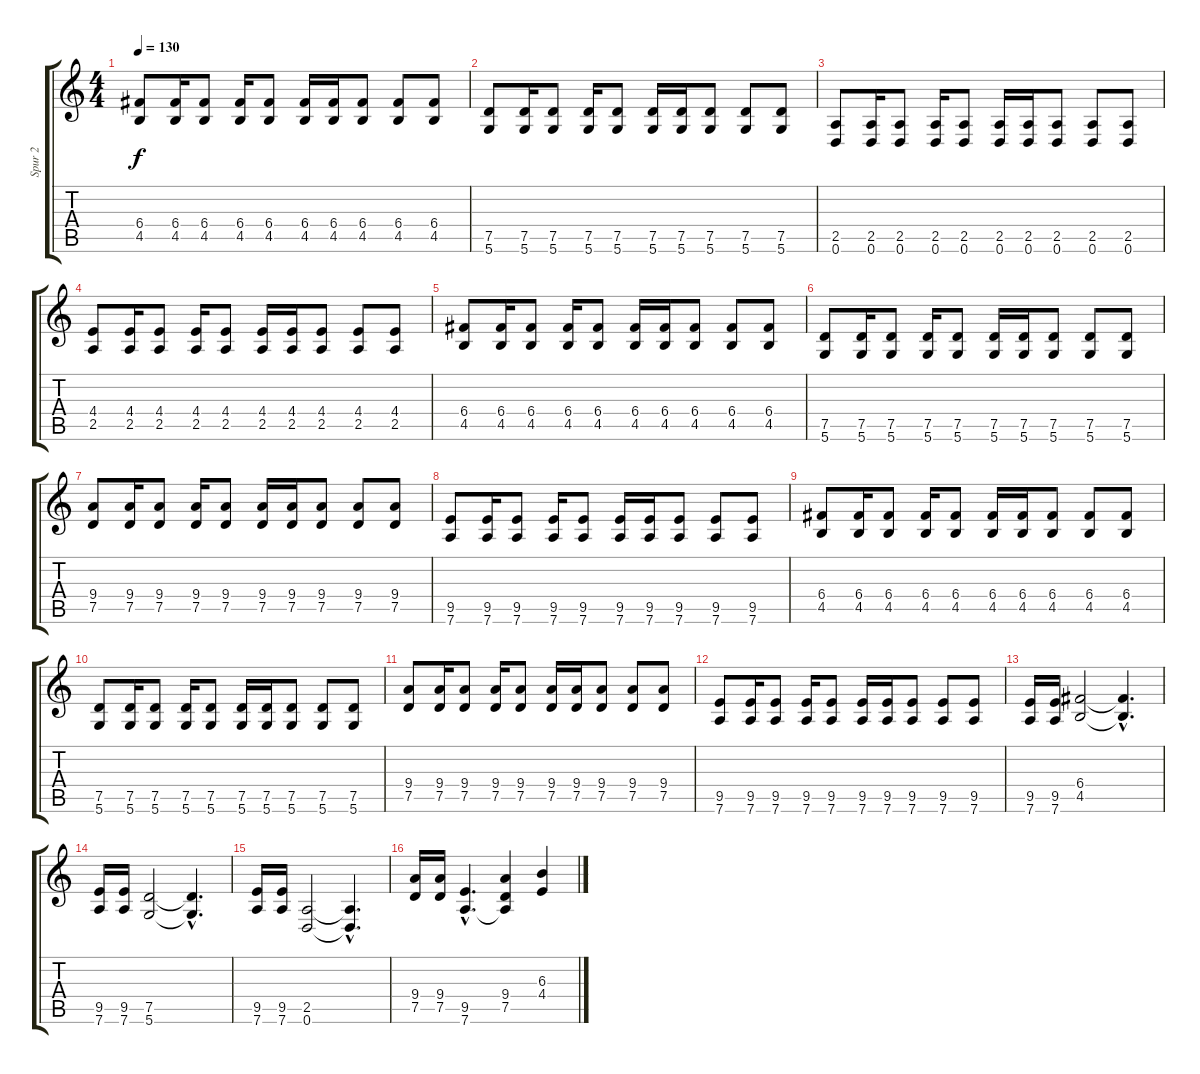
\track ("Spur 2" "Spur 2") {instrument overdrivenguitar}
\staff {score tabs}
\tuning (D4 A3 F3 C3 G2 D2) {hide}
\ts (4 4)
\tempo 130
\clef g2
\ks c
(6.4 4.5).8{dy f} (6.4 4.5).16 (6.4 4.5).8 (6.4 4.5).16 (6.4 4.5).8 (6.4 4.5).16 (6.4 4.5).16 (6.4 4.5).8 (6.4 4.5).8 (6.4 4.5).8 |
(7.5 5.6).8 (7.5 5.6).16 (7.5 5.6).8 (7.5 5.6).16 (7.5 5.6).8 (7.5 5.6).16 (7.5 5.6).16 (7.5 5.6).8 (7.5 5.6).8 (7.5 5.6).8 |
(2.5 0.6).8 (2.5 0.6).16 (2.5 0.6).8 (2.5 0.6).16 (2.5 0.6).8 (2.5 0.6).16 (2.5 0.6).16 (2.5 0.6).8 (2.5 0.6).8 (2.5 0.6).8 |
(4.4 2.5).8 (4.4 2.5).16 (4.4 2.5).8 (4.4 2.5).16 (4.4 2.5).8 (4.4 2.5).16 (4.4 2.5).16 (4.4 2.5).8 (4.4 2.5).8 (4.4 2.5).8 |
(6.4 4.5).8 (6.4 4.5).16 (6.4 4.5).8 (6.4 4.5).16 (6.4 4.5).8 (6.4 4.5).16 (6.4 4.5).16 (6.4 4.5).8 (6.4 4.5).8 (6.4 4.5).8 |
(7.5 5.6).8 (7.5 5.6).16 (7.5 5.6).8 (7.5 5.6).16 (7.5 5.6).8 (7.5 5.6).16 (7.5 5.6).16 (7.5 5.6).8 (7.5 5.6).8 (7.5 5.6).8 |
(9.4 7.5).8 (9.4 7.5).16 (9.4 7.5).8 (9.4 7.5).16 (9.4 7.5).8 (9.4 7.5).16 (9.4 7.5).16 (9.4 7.5).8 (9.4 7.5).8 (9.4 7.5).8 |
(9.5 7.6).8 (9.5 7.6).16 (9.5 7.6).8 (9.5 7.6).16 (9.5 7.6).8 (9.5 7.6).16 (9.5 7.6).16 (9.5 7.6).8 (9.5 7.6).8 (9.5 7.6).8 |
(6.4 4.5).8 (6.4 4.5).16 (6.4 4.5).8 (6.4 4.5).16 (6.4 4.5).8 (6.4 4.5).16 (6.4 4.5).16 (6.4 4.5).8 (6.4 4.5).8 (6.4 4.5).8 |
(7.5 5.6).8 (7.5 5.6).16 (7.5 5.6).8 (7.5 5.6).16 (7.5 5.6).8 (7.5 5.6).16 (7.5 5.6).16 (7.5 5.6).8 (7.5 5.6).8 (7.5 5.6).8 |
(9.4 7.5).8 (9.4 7.5).16 (9.4 7.5).8 (9.4 7.5).16 (9.4 7.5).8 (9.4 7.5).16 (9.4 7.5).16 (9.4 7.5).8 (9.4 7.5).8 (9.4 7.5).8 |
(9.5 7.6).8 (9.5 7.6).16 (9.5 7.6).8 (9.5 7.6).16 (9.5 7.6).8 (9.5 7.6).16 (9.5 7.6).16 (9.5 7.6).8 (9.5 7.6).8 (9.5 7.6).8 |
(9.5 7.6).16 (9.5 7.6).16 (6.4 4.5).2 (6.4{hac t} 4.5{hac t}).4{d} |
(9.5 7.6).16 (9.5 7.6).16 (7.5 5.6).2 (7.5{hac t} 5.6{hac t}).4{d} |
(9.5 7.6).16 (9.5 7.6).16 (2.5 0.6).2 (2.5{hac t} 0.6{hac t}).4{d} |
(9.4 7.5).16 (9.4 7.5).16 (9.5{hac} 7.6{hac}).4{d} (9.4 7.5 7.6{t}).4 (6.3 4.4).4
